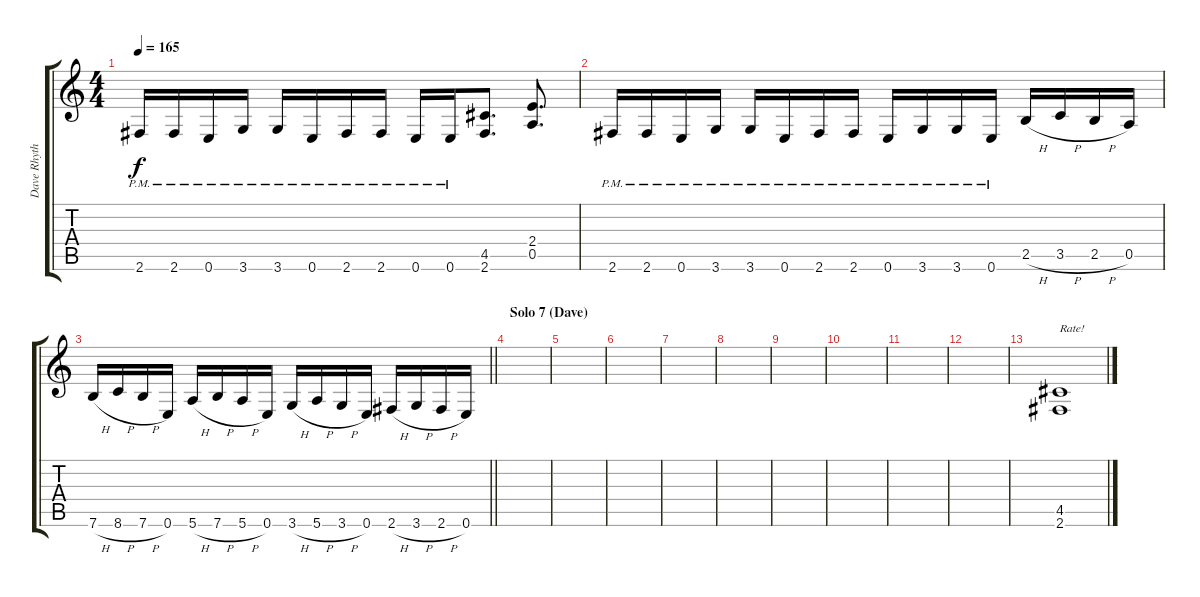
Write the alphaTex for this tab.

\track ("Dave Rhythm" "Dave Rhyth") {instrument distortionguitar}
\staff {score tabs}
\tuning (E4 B3 G3 D3 A2 E2) {hide}
\ts (4 4)
\tempo 165
\clef g2
\ks c
2.6{pm}.16{dy f} 2.6{pm}.16 0.6{pm}.16 3.6{pm}.16 3.6{pm}.16 0.6{pm}.16 2.6{pm}.16 2.6{pm}.16 0.6{pm}.16 0.6{pm}.16 (4.5 2.6).8{d} (2.4 0.5).8{d} |
2.6{pm}.16 2.6{pm}.16 0.6{pm}.16 3.6{pm}.16 3.6{pm}.16 0.6{pm}.16 2.6{pm}.16 2.6{pm}.16 0.6{pm}.16 3.6{pm}.16 3.6{pm}.16 0.6{pm}.16 2.5{h}.16 3.5{h}.16 2.5{h}.16 0.5.16 |
\barLineRight lightlight
7.6{h}.16 8.6{h}.16 7.6{h}.16 0.6.16 5.6{h}.16 7.6{h}.16 5.6{h}.16 0.6.16 3.6{h}.16 5.6{h}.16 3.6{h}.16 0.6.16 2.6{h}.16 3.6{h}.16 2.6{h}.16 0.6.16 |
\section ("" "Solo 7 (Dave)")
|
|
|
|
|
|
|
|
|
(4.5 2.6).1{txt "Rate!"}
